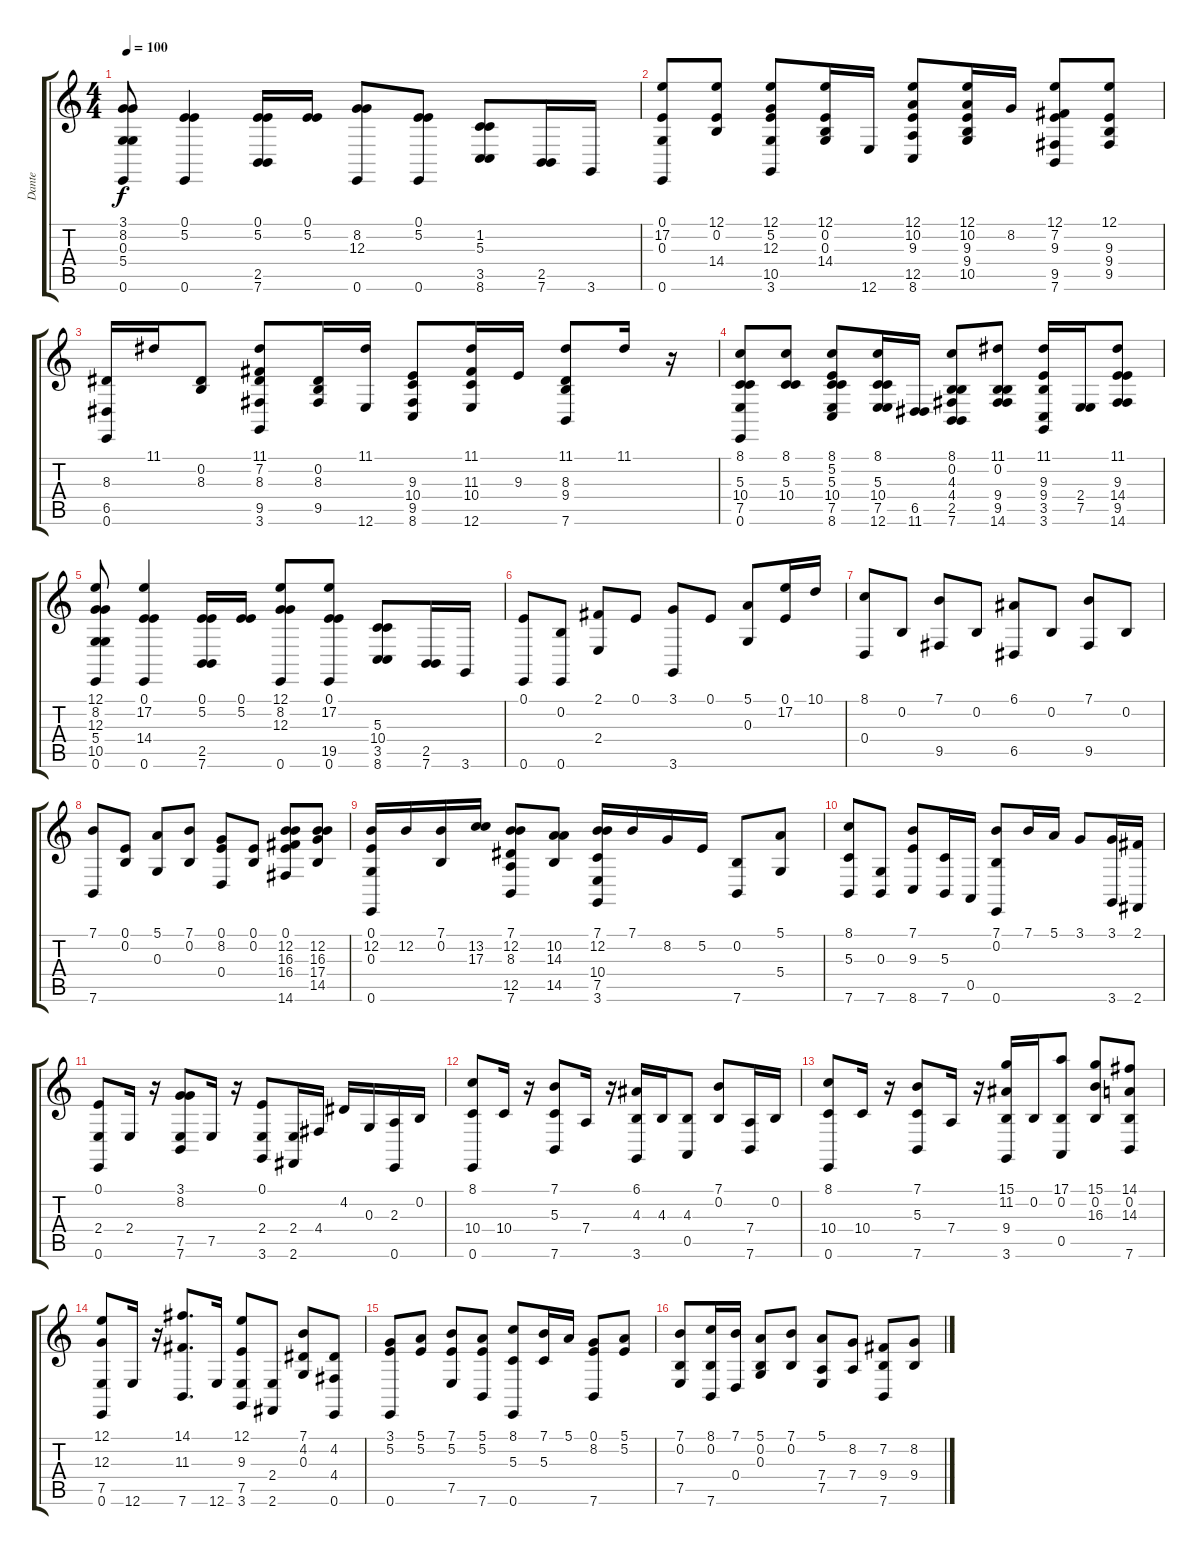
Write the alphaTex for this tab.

\track ("Dante" "Dante") {instrument acousticgrandpiano}
\staff {score tabs}
\tuning (E4 B3 G3 D3 A2 E2) {hide}
\ts (4 4)
\tempo 100
\clef g2
\ks c
(3.1 8.2 0.3 5.4 0.6).8{dy f} (0.1 5.2 0.6).4 (0.1 5.2 2.5 7.6).16 (0.1 5.2).16 (8.2 12.3 0.6).8 (0.1 5.2 0.6).8 (1.2 5.3 3.5 8.6).8 (2.5 7.6).16 3.6.16 |
(0.1 17.2 0.3 0.6).8 (12.1 0.2 14.4).8 (12.1 5.2 12.3 10.5 3.6).8 (12.1 0.2 0.3 14.4).16 12.6.16 (12.1 10.2 9.3 12.5 8.6).8 (12.1 10.2 9.3 9.4 10.5).16 8.2.16 (12.1 7.2 9.3 9.5 7.6).8 (12.1 9.3 9.4 9.5).8 |
(8.3 6.5 0.6).16 11.1.16 (0.2 8.3).8 (11.1 7.2 8.3 9.5 3.6).8 (0.2 8.3 9.5).16 (11.1 12.6).16 (9.3 10.4 9.5 8.6).8 (11.1 11.3 10.4 12.6).16 9.3.16 (11.1 8.3 9.4 7.6).8 11.1.16 r.16 |
(8.1 5.3 10.4 7.5 0.6).8 (8.1 5.3 10.4).8 (8.1 5.2 5.3 10.4 7.5 8.6).8 (8.1 5.3 10.4 7.5 12.6).16 (6.5 11.6).16 (8.1 0.2 4.3 4.4 2.5 7.6).8 (11.1 0.2 9.4 9.5 14.6).8 (11.1 9.3 9.4 3.5 3.6).16 (2.4 7.5).16 (11.1 9.3 14.4 9.5 14.6).8 |
(12.1 8.2 12.3 5.4 10.5 0.6).8 (0.1 17.2 14.4 0.6).4 (0.1 5.2 2.5 7.6).16 (0.1 5.2).16 (12.1 8.2 12.3 0.6).8 (0.1 17.2 19.5 0.6).8 (5.3 10.4 3.5 8.6).8 (2.5 7.6).16 3.6.16 |
(0.1 0.6).8 (0.2 0.6).8 (2.1 2.4).8 0.1.8 (3.1 3.6).8 0.1.8 (5.1 0.3).8 (0.1 17.2).16 10.1.16 |
(8.1 0.4).8 0.2.8 (7.1 9.5).8 0.2.8 (6.1 6.5).8 0.2.8 (7.1 9.5).8 0.2.8 |
(7.1 7.6).8 (0.1 0.2).8 (5.1 0.3).8 (7.1 0.2).8 (0.1 8.2 0.4).8 (0.1 0.2).8 (0.1 12.2 16.3 16.4 14.6).8 (12.2 16.3 17.4 14.5).8 |
(0.1 12.2 0.3 0.6).16 12.2.16 (7.1 0.2).16 (13.2 17.3).16 (7.1 12.2 8.3 12.5 7.6).8 (10.2 14.3 14.5).8 (7.1 12.2 10.4 7.5 3.6).16 7.1.16 8.2.16 5.2.16 (0.2 7.6).8 (5.1 5.4).8 |
(8.1 5.3 7.6).8 (0.3 7.6).8 (7.1 9.3 8.6).8 (5.3 7.6).16 0.5.16 (7.1 0.2 0.6).8 7.1.16 5.1.16 3.1.8 (3.1 3.6).16 (2.1 2.6).16 |
(0.1 2.4 0.6).8 2.4.16 r.16 (3.1 8.2 7.5 7.6).8 7.5.16 r.16 (0.1 2.4 3.6).8 (2.4 2.6).16 4.4.16 4.2.16 0.3.16 (2.3 0.6).16 0.2.16 |
(8.1 10.4 0.6).8 10.4.16 r.16 (7.1 5.3 7.6).8 7.4.16 r.16 (6.1 4.3 3.6).16 4.3.16 (4.3 0.5).8 (7.1 0.2).8 (7.4 7.6).16 0.2.16 |
(8.1 10.4 0.6).8 10.4.16 r.16 (7.1 5.3 7.6).8 7.4.16 r.16 (15.1 11.2 9.4 3.6).16 0.2.16 (17.1 0.2 0.5).8 (15.1 0.2 16.3).8 (14.1 0.2 14.3 7.6).8 |
(12.1 12.3 7.5 0.6).8 12.6.16 r.16 (14.1 11.3 7.6).8{d} 12.6.16 (12.1 9.3 7.5 3.6).8 (2.4 2.6).8 (7.1 4.2 0.3).8 (4.2 4.4 0.6).8 |
(3.1 5.2 0.6).8 (5.1 5.2).8 (7.1 5.2 7.5).8 (5.1 5.2 7.6).8 (8.1 5.3 0.6).8 (7.1 5.3).16 5.1.16 (0.1 8.2 7.6).8 (5.1 5.2).8 |
(7.1 0.2 7.5).8 (8.1 0.2 7.6).16 (7.1 0.4).16 (5.1 0.2 0.3).8 (7.1 0.2).8 (5.1 7.4 7.5).8 (8.2 7.4).8 (7.2 9.4 7.6).8 (8.2 9.4).8
